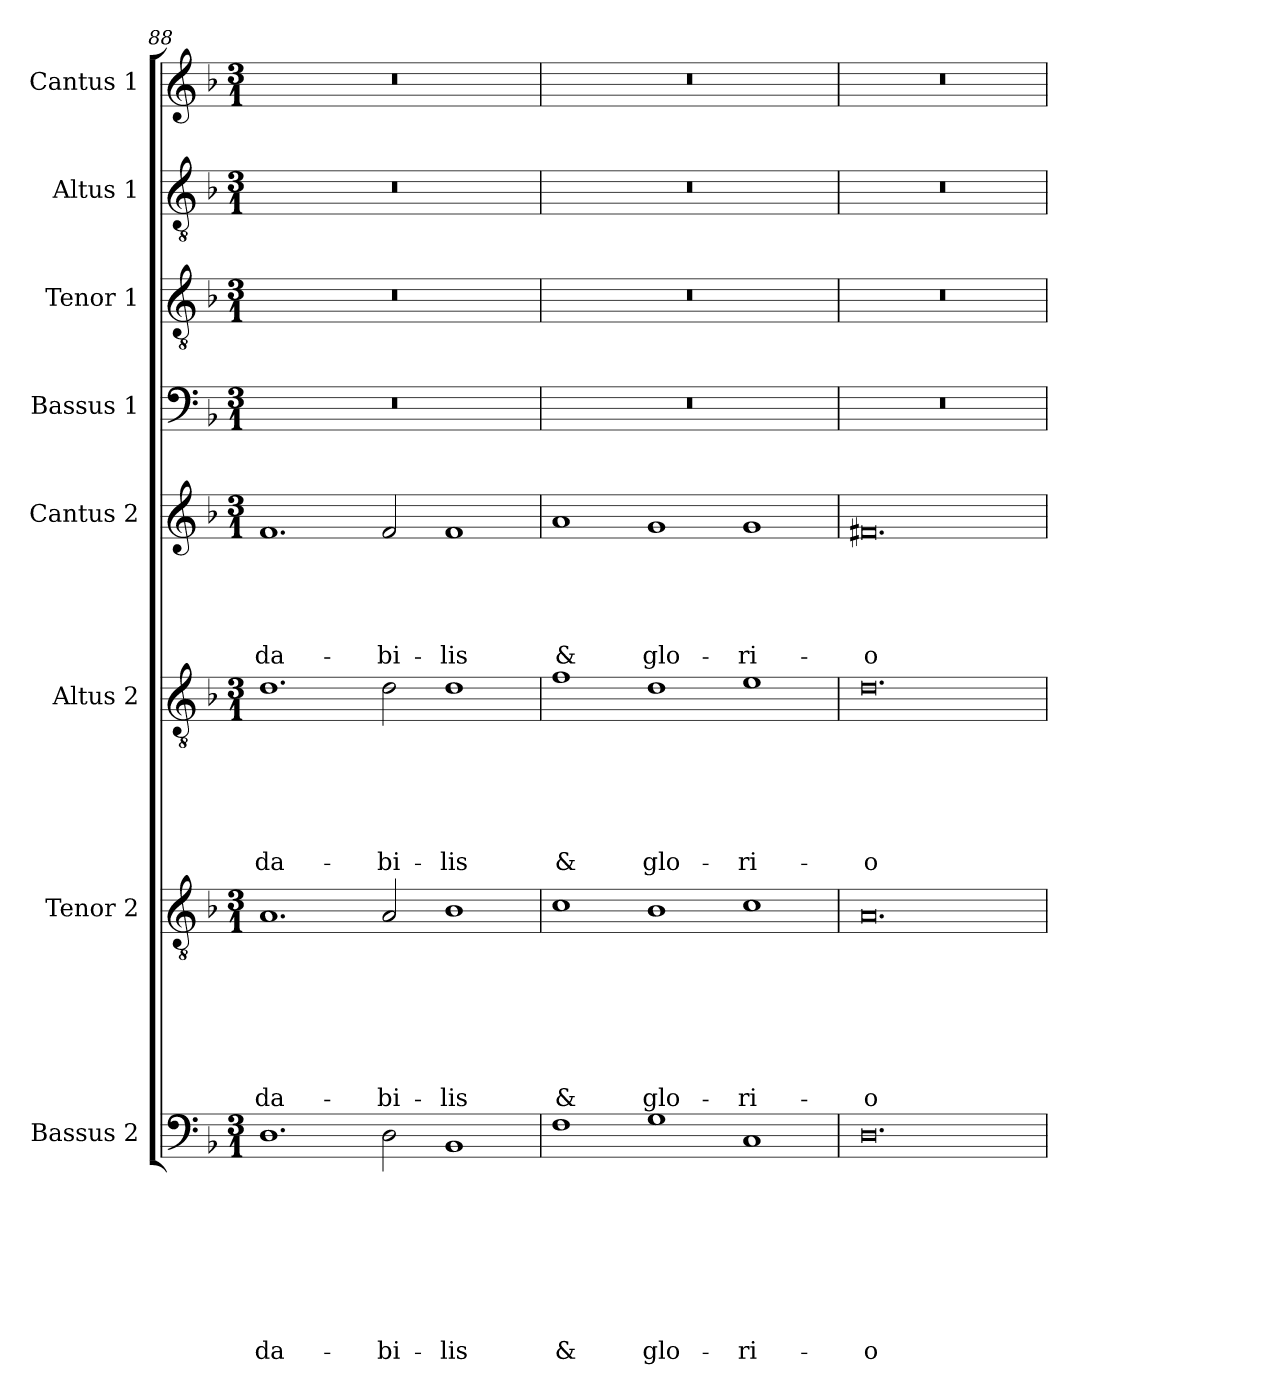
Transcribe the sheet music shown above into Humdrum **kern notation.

**kern	**text	**text	**text	**text	**text	**text	**text	**text	**kern	**text	**text	**text	**text	**text	**text	**text	**kern	**text	**text	**text	**text	**text	**text	**kern	**text	**text	**text	**text	**text	**kern	**kern	**kern	**kern
*part8	*part8	*part8	*part8	*part8	*part8	*part8	*part8	*part8	*part7	*part7	*part7	*part7	*part7	*part7	*part7	*part7	*part6	*part6	*part6	*part6	*part6	*part6	*part6	*part5	*part5	*part5	*part5	*part5	*part5	*part4	*part3	*part2	*part1
*staff8	*staff8	*staff8	*staff8	*staff8	*staff8	*staff8	*staff8	*staff8	*staff7	*staff7	*staff7	*staff7	*staff7	*staff7	*staff7	*staff7	*staff6	*staff6	*staff6	*staff6	*staff6	*staff6	*staff6	*staff5	*staff5	*staff5	*staff5	*staff5	*staff5	*staff4	*staff3	*staff2	*staff1
*I"Bassus 2	*	*	*	*	*	*	*	*	*I"Tenor 2	*	*	*	*	*	*	*	*I"Altus 2	*	*	*	*	*	*	*I"Cantus 2	*	*	*	*	*	*I"Bassus 1	*I"Tenor 1	*I"Altus 1	*I"Cantus 1
*I'B2	*	*	*	*	*	*	*	*	*I'T2	*	*	*	*	*	*	*	*I'A2	*	*	*	*	*	*	*I'C2	*	*	*	*	*	*I'B1	*I'T1	*I'A1	*I'C1
!!LO:PB:g=z
*clefF4	*	*	*	*	*	*	*	*	*clefGv2	*	*	*	*	*	*	*	*clefGv2	*	*	*	*	*	*	*clefG2	*	*	*	*	*	*clefF4	*clefGv2	*clefGv2	*clefG2
*k[b-]	*	*	*	*	*	*	*	*	*k[b-]	*	*	*	*	*	*	*	*k[b-]	*	*	*	*	*	*	*k[b-]	*	*	*	*	*	*k[b-]	*k[b-]	*k[b-]	*k[b-]
*d:	*	*	*	*	*	*	*	*	*d:	*	*	*	*	*	*	*	*d:	*	*	*	*	*	*	*d:	*	*	*	*	*	*d:	*d:	*d:	*d:
*M3/1	*	*	*	*	*	*	*	*	*M3/1	*	*	*	*	*	*	*	*M3/1	*	*	*	*	*	*	*M3/1	*	*	*	*	*	*M3/1	*M3/1	*M3/1	*M3/1
=88	=88	=88	=88	=88	=88	=88	=88	=88	=88	=88	=88	=88	=88	=88	=88	=88	=88	=88	=88	=88	=88	=88	=88	=88	=88	=88	=88	=88	=88	=88	=88	=88	=88
1.D	.	.	.	.	.	.	.	-da-	1.A	.	.	.	.	.	.	-da-	1.d	.	.	.	.	.	-da-	1.f	.	.	.	.	-da-	0.r	0.r	0.r	0.r
2D\	.	.	.	.	.	.	.	-bi-	2A/	.	.	.	.	.	.	-bi-	2d\	.	.	.	.	.	-bi-	2f/	.	.	.	.	-bi-	.	.	.	.
1BB-	.	.	.	.	.	.	.	-lis	1B-	.	.	.	.	.	.	-lis	1d	.	.	.	.	.	-lis	1f	.	.	.	.	-lis	.	.	.	.
=89	=89	=89	=89	=89	=89	=89	=89	=89	=89	=89	=89	=89	=89	=89	=89	=89	=89	=89	=89	=89	=89	=89	=89	=89	=89	=89	=89	=89	=89	=89	=89	=89	=89
1F	.	.	.	.	.	.	.	&	1c	.	.	.	.	.	.	&	1f	.	.	.	.	.	&	1a	.	.	.	.	&	0.r	0.r	0.r	0.r
1G	.	.	.	.	.	.	.	glo-	1B-	.	.	.	.	.	.	glo-	1d	.	.	.	.	.	glo-	1g	.	.	.	.	glo-	.	.	.	.
1C	.	.	.	.	.	.	.	-ri-	1c	.	.	.	.	.	.	-ri-	1e	.	.	.	.	.	-ri-	1g	.	.	.	.	-ri-	.	.	.	.
=90	=90	=90	=90	=90	=90	=90	=90	=90	=90	=90	=90	=90	=90	=90	=90	=90	=90	=90	=90	=90	=90	=90	=90	=90	=90	=90	=90	=90	=90	=90	=90	=90	=90
0.D	.	.	.	.	.	.	.	-o-	0.A	.	.	.	.	.	.	-o-	0.d	.	.	.	.	.	-o-	0.f#X	.	.	.	.	-o-	0.r	0.r	0.r	0.r
=	=	=	=	=	=	=	=	=	=	=	=	=	=	=	=	=	=	=	=	=	=	=	=	=	=	=	=	=	=	=	=	=	=
*-	*-	*-	*-	*-	*-	*-	*-	*-	*-	*-	*-	*-	*-	*-	*-	*-	*-	*-	*-	*-	*-	*-	*-	*-	*-	*-	*-	*-	*-	*-	*-	*-	*-
